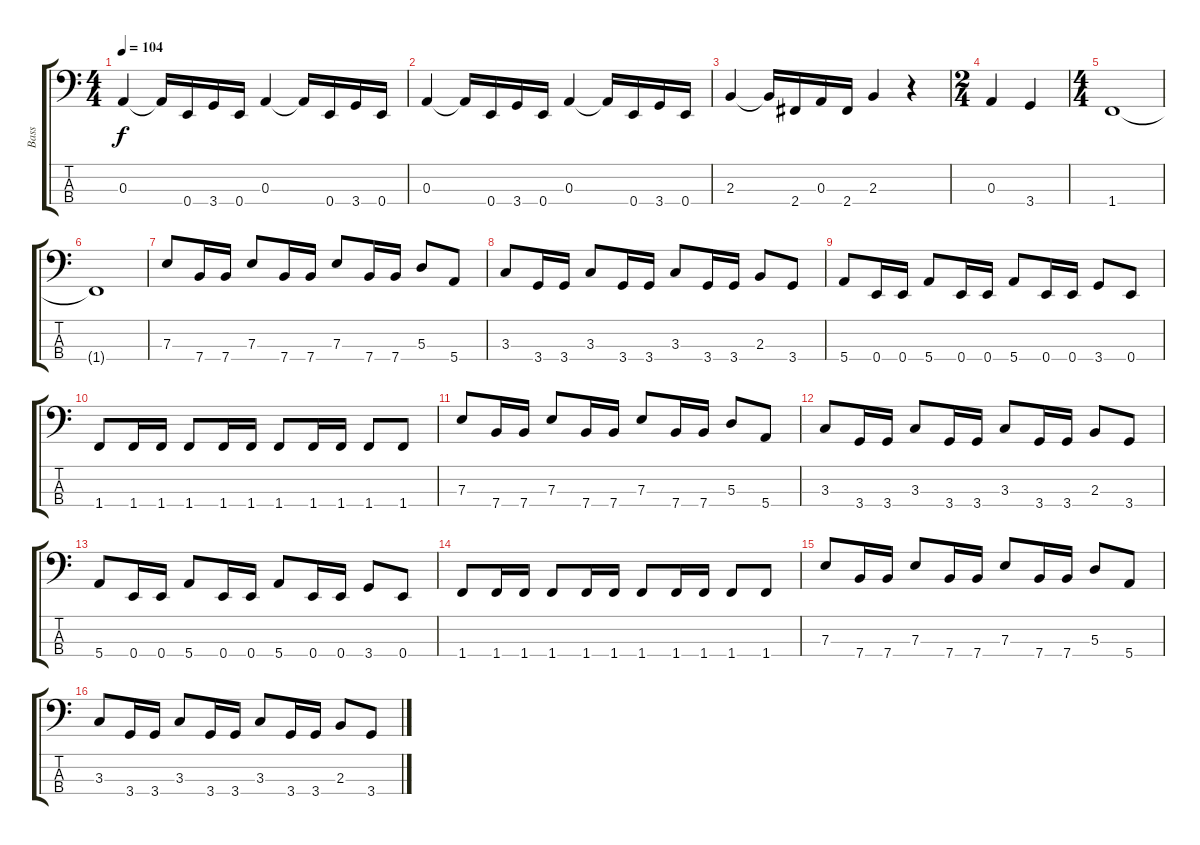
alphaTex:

\track ("Bass" "Bass") {instrument electricbasspick}
\staff {score tabs}
\tuning (G2 D2 A1 E1) {hide}
\ts (4 4)
\tempo 104
\clef f4
\ks c
0.3.4{dy f} 0.3{t}.16 0.4.16 3.4.16 0.4.16 0.3.4 0.3{t}.16 0.4.16 3.4.16 0.4.16 |
0.3.4 0.3{t}.16 0.4.16 3.4.16 0.4.16 0.3.4 0.3{t}.16 0.4.16 3.4.16 0.4.16 |
2.3.4 2.3{t}.16 2.4.16 0.3.16 2.4.16 2.3.4 r.4 |
\ts (2 4)
0.3.4 3.4.4 |
\ts (4 4)
1.4.1 |
1.4{t}.1 |
7.3.8 7.4.16 7.4.16 7.3.8 7.4.16 7.4.16 7.3.8 7.4.16 7.4.16 5.3.8 5.4.8 |
3.3.8 3.4.16 3.4.16 3.3.8 3.4.16 3.4.16 3.3.8 3.4.16 3.4.16 2.3.8 3.4.8 |
5.4.8 0.4.16 0.4.16 5.4.8 0.4.16 0.4.16 5.4.8 0.4.16 0.4.16 3.4.8 0.4.8 |
1.4.8 1.4.16 1.4.16 1.4.8 1.4.16 1.4.16 1.4.8 1.4.16 1.4.16 1.4.8 1.4.8 |
7.3.8 7.4.16 7.4.16 7.3.8 7.4.16 7.4.16 7.3.8 7.4.16 7.4.16 5.3.8 5.4.8 |
3.3.8 3.4.16 3.4.16 3.3.8 3.4.16 3.4.16 3.3.8 3.4.16 3.4.16 2.3.8 3.4.8 |
5.4.8 0.4.16 0.4.16 5.4.8 0.4.16 0.4.16 5.4.8 0.4.16 0.4.16 3.4.8 0.4.8 |
1.4.8 1.4.16 1.4.16 1.4.8 1.4.16 1.4.16 1.4.8 1.4.16 1.4.16 1.4.8 1.4.8 |
7.3.8 7.4.16 7.4.16 7.3.8 7.4.16 7.4.16 7.3.8 7.4.16 7.4.16 5.3.8 5.4.8 |
3.3.8 3.4.16 3.4.16 3.3.8 3.4.16 3.4.16 3.3.8 3.4.16 3.4.16 2.3.8 3.4.8
